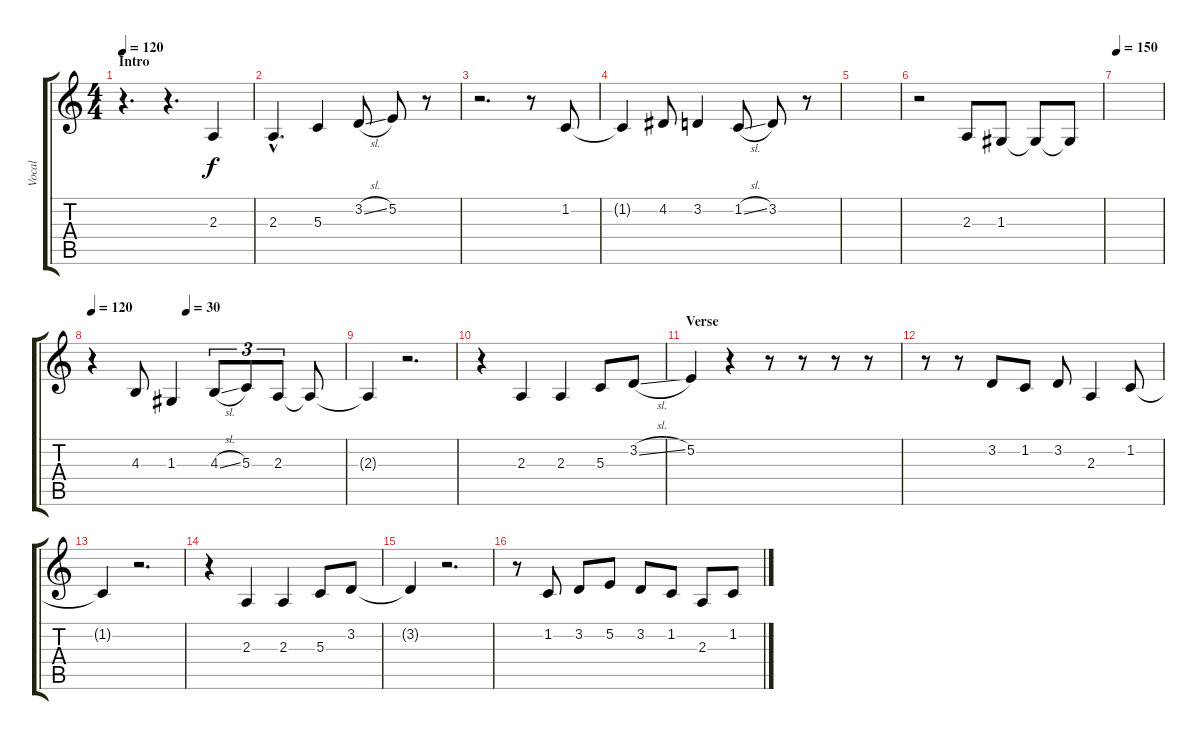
\track ("Vocal" "Vocal") {instrument trumpet}
\staff {score tabs}
\tuning (E4 B3 G3 D3 A2 E2) {hide}
\ts (4 4)
\section ("" "Intro")
\tempo 120
\clef g2
\ks c
r.4{d dy f instrument trumpet} r.4{d} 2.3.4 |
2.3{hac}.4{d} 5.3.4 3.2{sl}.8 5.2.8 r.8 |
r.2{d} r.8 1.2.8 |
1.2{t}.4 4.2.8 3.2.4 1.2{sl}.8 3.2.8 r.8 |
|
r.2 2.3.8 1.3.8 1.3{t}.8 1.3{t}.8 |
\tempo 150
|
\tempo 120
\tempo (30 0.375)
r.4 4.3.8 1.3.4 4.3{sl}.8{tu (3 2)} 5.3.8{tu (3 2)} 2.3.8{tu (3 2)} 2.3{t}.8 |
2.3{t}.4 r.2{d} |
r.4 2.3.4 2.3.4 5.3.8 3.2{sl}.8 |
\section ("" "Verse")
5.2.4 r.4 r.8 r.8 r.8 r.8 |
r.8 r.8 3.2.8 1.2.8 3.2.8 2.3.4 1.2.8 |
1.2{t}.4 r.2{d} |
r.4 2.3.4 2.3.4 5.3.8 3.2.8 |
3.2{t}.4 r.2{d} |
r.8 1.2.8 3.2.8 5.2.8 3.2.8 1.2.8 2.3.8 1.2.8
